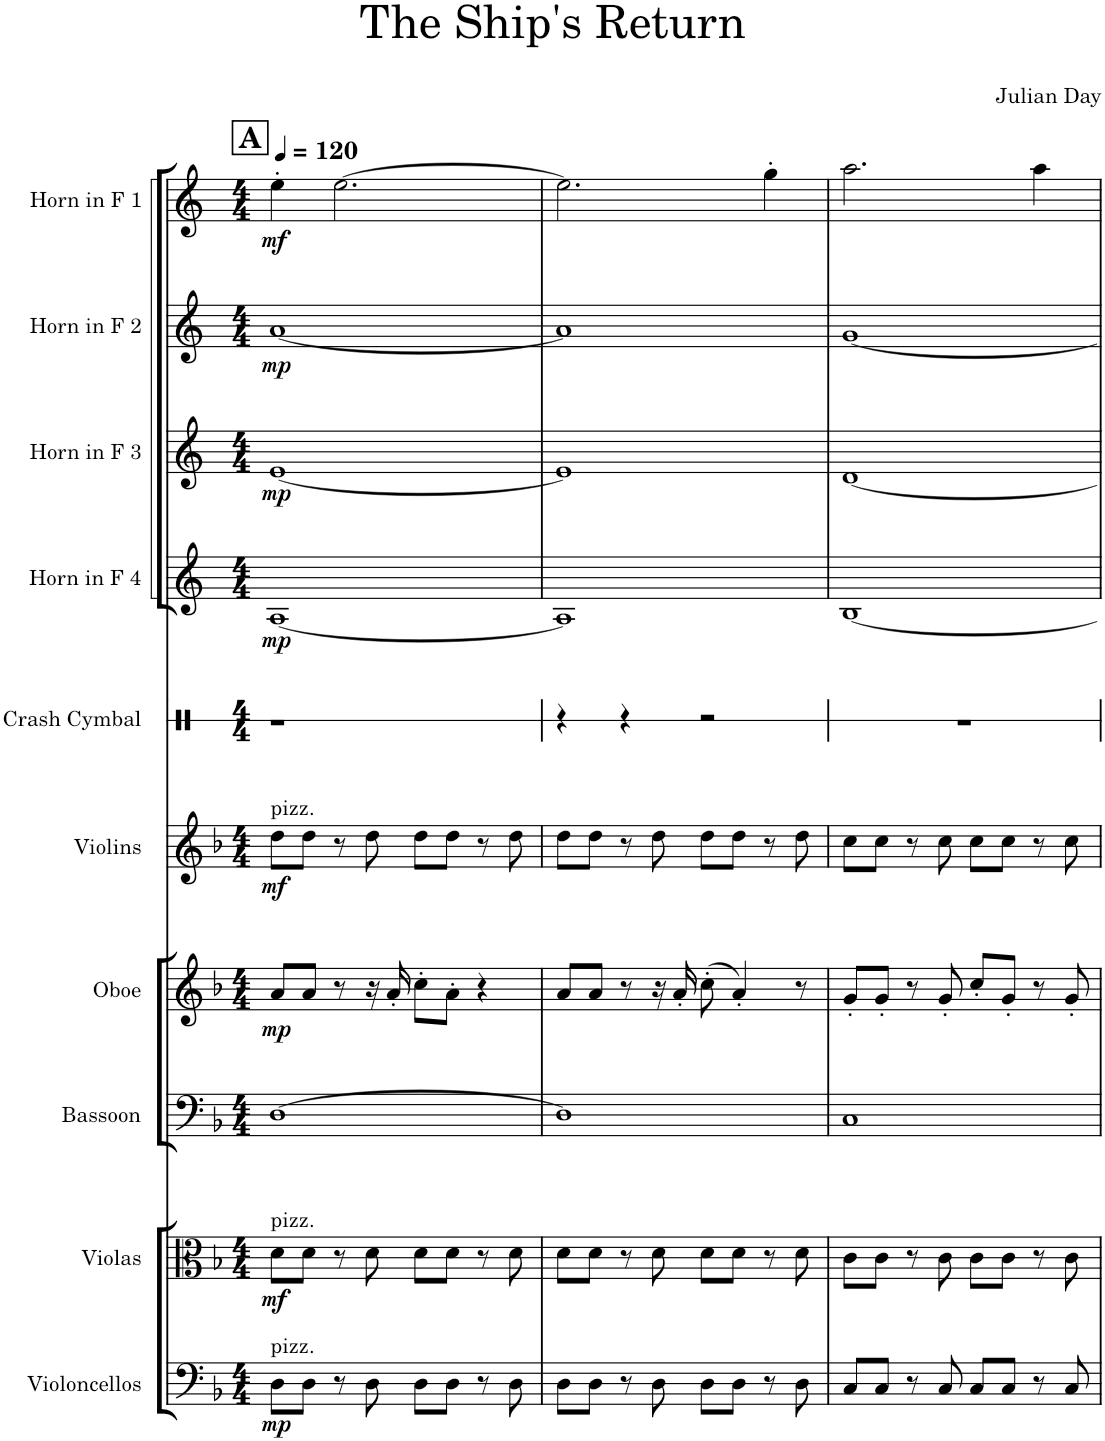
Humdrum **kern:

**kern	**dynam	**kern	**dynam	**kern	**kern	**dynam	**kern	**dynam	**kern	**kern	**dynam	**kern	**dynam	**kern	**dynam	**kern	**dynam
*part10	*part10	*part9	*part9	*part8	*part7	*part7	*part6	*part6	*part5	*part4	*part4	*part3	*part3	*part2	*part2	*part1	*part1
*staff10	*staff10	*staff9	*staff9	*staff8	*staff7	*staff7	*staff6	*staff6	*staff5	*staff4	*staff4	*staff3	*staff3	*staff2	*staff2	*staff1	*staff1
*I"Violoncellos	*	*I"Violas	*	*I"Bassoon	*I"Oboe	*	*I"Violins	*	*I"Crash Cymbal	*I"Horn in F 4	*	*I"Horn in F 3	*	*I"Horn in F 2	*	*I"Horn in F 1	*
*I'Vcs.	*	*I'Vlas.	*	*I'Bsn.	*I'Ob.	*	*I'Vlns.	*	*I'Cr. Cym.	*I'Hn. in F 4	*	*I'Hn. in F 3	*	*I'Hn. in F 2	*	*I'Hn. in F 1	*
*	*	*	*	*	*	*	*	*	*stria1	*	*	*	*	*	*	*	*
*clefF4	*	*clefC3	*	*clefF4	*clefG2	*	*clefG2	*	*clefX	*clefG2	*	*clefG2	*	*clefG2	*	*clefG2	*
*	*	*	*	*	*	*	*	*	*	*Trd4c7	*	*Trd4c7	*	*Trd4c7	*	*Trd4c7	*
*k[b-]	*	*k[b-]	*	*k[b-]	*k[b-]	*	*k[b-]	*	*k[]	*k[]	*	*k[]	*	*k[]	*	*k[]	*
*M4/4	*	*M4/4	*	*M4/4	*M4/4	*	*M4/4	*	*M4/4	*M4/4	*	*M4/4	*	*M4/4	*	*M4/4	*
*MM120	*	*MM120	*	*MM120	*MM120	*	*MM120	*	*MM120	*MM120	*	*MM120	*	*MM120	*	*MM120	*
!!LO:REH:place=s1:a:B:cj:fs=14:t=A
=1	=1	=1	=1	=1	=1	=1	=1	=1	=1	=1	=1	=1	=1	=1	=1	=1	=1
!	!	!	!	!	!	!	!LO:TX:a:t=pizz.	!	!	!	!	!	!	!	!	!	!
!	!	!LO:TX:a:t=pizz.	!	!	!	!	!	!	!	!	!	!	!	!	!	!	!
!LO:TX:a:t=pizz.	!	!	!	!	!	!	!	!	!	!	!	!	!	!	!	!	!
!	!LO:DY:b	!	!LO:DY:b	!	!	!LO:DY:b	!	!LO:DY:b	!	!	!LO:DY:b	!	!LO:DY:b	!	!LO:DY:b	!	!LO:DY:b
8D\L	mp	8d\L	mf	[1D	8a/L	mp	8dd\L	mf	1r	[1A	mp	[1e	mp	[1a	mp	4ee'\	mf
8D\J	.	8d\J	.	.	8a/J	.	8dd\J	.	.	.	.	.	.	.	.	.	.
8r	.	8r	.	.	8r	.	8r	.	.	.	.	.	.	.	.	[2.ee\	.
8D\	.	8d\	.	.	16r	.	8dd\	.	.	.	.	.	.	.	.	.	.
.	.	.	.	.	16a'/	.	.	.	.	.	.	.	.	.	.	.	.
8D\L	.	8d\L	.	.	8cc'\L	.	8dd\L	.	.	.	.	.	.	.	.	.	.
8D\J	.	8d\J	.	.	8a'\J	.	8dd\J	.	.	.	.	.	.	.	.	.	.
8r	.	8r	.	.	4r	.	8r	.	.	.	.	.	.	.	.	.	.
8D\	.	8d\	.	.	.	.	8dd\	.	.	.	.	.	.	.	.	.	.
=2	=2	=2	=2	=2	=2	=2	=2	=2	=2	=2	=2	=2	=2	=2	=2	=2	=2
8D\L	.	8d\L	.	1D]	8a/L	.	8dd\L	.	4r	1A]	.	1e]	.	1a]	.	2.ee\]	.
8D\J	.	8d\J	.	.	8a/J	.	8dd\J	.	.	.	.	.	.	.	.	.	.
8r	.	8r	.	.	8r	.	8r	.	4r	.	.	.	.	.	.	.	.
8D\	.	8d\	.	.	16r	.	8dd\	.	.	.	.	.	.	.	.	.	.
.	.	.	.	.	16a'/	.	.	.	.	.	.	.	.	.	.	.	.
8D\L	.	8d\L	.	.	(8cc'\	.	8dd\L	.	2r	.	.	.	.	.	.	.	.
8D\J	.	8d\J	.	.	4a'/)	.	8dd\J	.	.	.	.	.	.	.	.	.	.
8r	.	8r	.	.	.	.	8r	.	.	.	.	.	.	.	.	4gg'\	.
8D\	.	8d\	.	.	8r	.	8dd\	.	.	.	.	.	.	.	.	.	.
=3	=3	=3	=3	=3	=3	=3	=3	=3	=3	=3	=3	=3	=3	=3	=3	=3	=3
8C/L	.	8c\L	.	1C	8g'/L	.	8cc\L	.	1r	[1B	.	[1d	.	[1g	.	2.aa\	.
8C/J	.	8c\J	.	.	8g'/J	.	8cc\J	.	.	.	.	.	.	.	.	.	.
8r	.	8r	.	.	8r	.	8r	.	.	.	.	.	.	.	.	.	.
8C/	.	8c\	.	.	8g'/	.	8cc\	.	.	.	.	.	.	.	.	.	.
8C/L	.	8c\L	.	.	8cc'/L	.	8cc\L	.	.	.	.	.	.	.	.	.	.
8C/J	.	8c\J	.	.	8g'/J	.	8cc\J	.	.	.	.	.	.	.	.	.	.
8r	.	8r	.	.	8r	.	8r	.	.	.	.	.	.	.	.	4aa\	.
8C/	.	8c\	.	.	8g'/	.	8cc\	.	.	.	.	.	.	.	.	.	.
=	=	=	=	=	=	=	=	=	=	=	=	=	=	=	=	=	=
*-	*-	*-	*-	*-	*-	*-	*-	*-	*-	*-	*-	*-	*-	*-	*-	*-	*-
